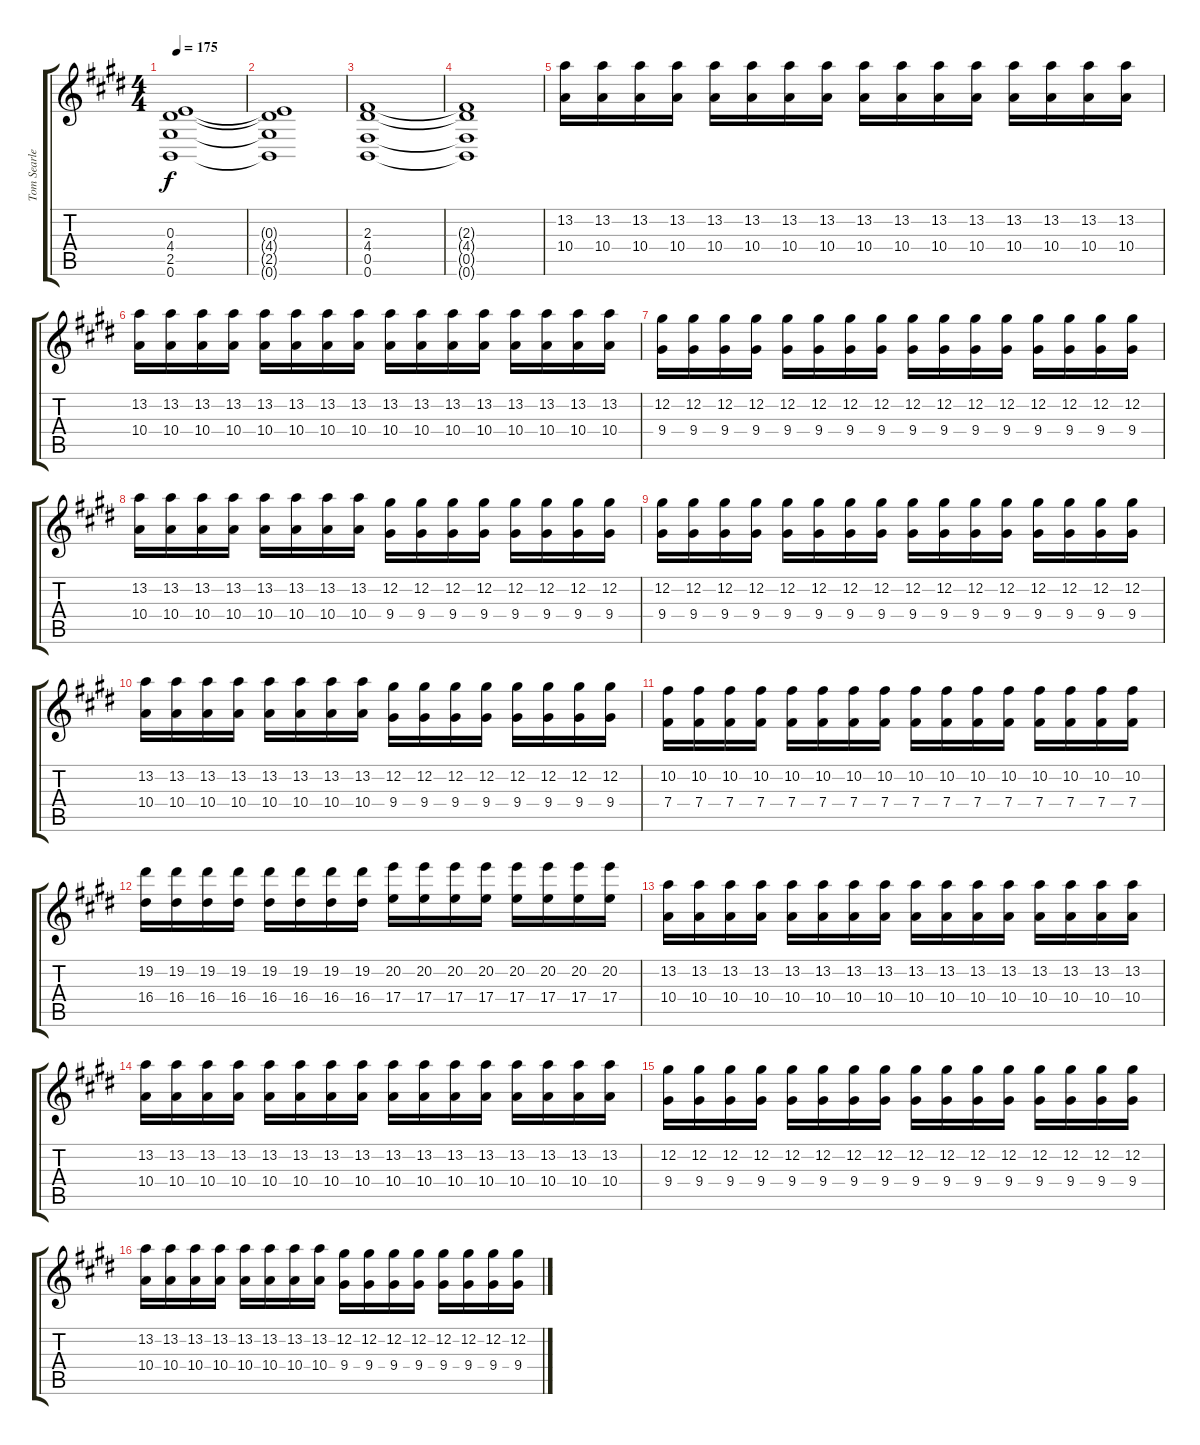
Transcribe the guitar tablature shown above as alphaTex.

\track ("Tom Searle (Left)" "Tom Searle") {instrument distortionguitar}
\staff {score tabs}
\tuning (Db4 Ab3 E3 B2 Gb2 B1) {hide}
\ts (4 4)
\tempo 175
\clef g2
\ks e
(0.3 4.4 2.5 0.6).1{dy f} |
(0.3{t} 4.4{t} 2.5{t} 0.6{t}).1 |
(2.3 4.4 0.5 0.6).1 |
(2.3{t} 4.4{t} 0.5{t} 0.6{t}).1 |
(13.2 10.4).16 (13.2 10.4).16 (13.2 10.4).16 (13.2 10.4).16 (13.2 10.4).16 (13.2 10.4).16 (13.2 10.4).16 (13.2 10.4).16 (13.2 10.4).16 (13.2 10.4).16 (13.2 10.4).16 (13.2 10.4).16 (13.2 10.4).16 (13.2 10.4).16 (13.2 10.4).16 (13.2 10.4).16 |
(13.2 10.4).16 (13.2 10.4).16 (13.2 10.4).16 (13.2 10.4).16 (13.2 10.4).16 (13.2 10.4).16 (13.2 10.4).16 (13.2 10.4).16 (13.2 10.4).16 (13.2 10.4).16 (13.2 10.4).16 (13.2 10.4).16 (13.2 10.4).16 (13.2 10.4).16 (13.2 10.4).16 (13.2 10.4).16 |
(12.2 9.4).16 (12.2 9.4).16 (12.2 9.4).16 (12.2 9.4).16 (12.2 9.4).16 (12.2 9.4).16 (12.2 9.4).16 (12.2 9.4).16 (12.2 9.4).16 (12.2 9.4).16 (12.2 9.4).16 (12.2 9.4).16 (12.2 9.4).16 (12.2 9.4).16 (12.2 9.4).16 (12.2 9.4).16 |
(13.2 10.4).16 (13.2 10.4).16 (13.2 10.4).16 (13.2 10.4).16 (13.2 10.4).16 (13.2 10.4).16 (13.2 10.4).16 (13.2 10.4).16 (12.2 9.4).16 (12.2 9.4).16 (12.2 9.4).16 (12.2 9.4).16 (12.2 9.4).16 (12.2 9.4).16 (12.2 9.4).16 (12.2 9.4).16 |
(12.2 9.4).16 (12.2 9.4).16 (12.2 9.4).16 (12.2 9.4).16 (12.2 9.4).16 (12.2 9.4).16 (12.2 9.4).16 (12.2 9.4).16 (12.2 9.4).16 (12.2 9.4).16 (12.2 9.4).16 (12.2 9.4).16 (12.2 9.4).16 (12.2 9.4).16 (12.2 9.4).16 (12.2 9.4).16 |
(13.2 10.4).16 (13.2 10.4).16 (13.2 10.4).16 (13.2 10.4).16 (13.2 10.4).16 (13.2 10.4).16 (13.2 10.4).16 (13.2 10.4).16 (12.2 9.4).16 (12.2 9.4).16 (12.2 9.4).16 (12.2 9.4).16 (12.2 9.4).16 (12.2 9.4).16 (12.2 9.4).16 (12.2 9.4).16 |
(10.2 7.4).16 (10.2 7.4).16 (10.2 7.4).16 (10.2 7.4).16 (10.2 7.4).16 (10.2 7.4).16 (10.2 7.4).16 (10.2 7.4).16 (10.2 7.4).16 (10.2 7.4).16 (10.2 7.4).16 (10.2 7.4).16 (10.2 7.4).16 (10.2 7.4).16 (10.2 7.4).16 (10.2 7.4).16 |
(19.2 16.4).16 (19.2 16.4).16 (19.2 16.4).16 (19.2 16.4).16 (19.2 16.4).16 (19.2 16.4).16 (19.2 16.4).16 (19.2 16.4).16 (20.2 17.4).16 (20.2 17.4).16 (20.2 17.4).16 (20.2 17.4).16 (20.2 17.4).16 (20.2 17.4).16 (20.2 17.4).16 (20.2 17.4).16 |
(13.2 10.4).16 (13.2 10.4).16 (13.2 10.4).16 (13.2 10.4).16 (13.2 10.4).16 (13.2 10.4).16 (13.2 10.4).16 (13.2 10.4).16 (13.2 10.4).16 (13.2 10.4).16 (13.2 10.4).16 (13.2 10.4).16 (13.2 10.4).16 (13.2 10.4).16 (13.2 10.4).16 (13.2 10.4).16 |
(13.2 10.4).16 (13.2 10.4).16 (13.2 10.4).16 (13.2 10.4).16 (13.2 10.4).16 (13.2 10.4).16 (13.2 10.4).16 (13.2 10.4).16 (13.2 10.4).16 (13.2 10.4).16 (13.2 10.4).16 (13.2 10.4).16 (13.2 10.4).16 (13.2 10.4).16 (13.2 10.4).16 (13.2 10.4).16 |
(12.2 9.4).16 (12.2 9.4).16 (12.2 9.4).16 (12.2 9.4).16 (12.2 9.4).16 (12.2 9.4).16 (12.2 9.4).16 (12.2 9.4).16 (12.2 9.4).16 (12.2 9.4).16 (12.2 9.4).16 (12.2 9.4).16 (12.2 9.4).16 (12.2 9.4).16 (12.2 9.4).16 (12.2 9.4).16 |
(13.2 10.4).16 (13.2 10.4).16 (13.2 10.4).16 (13.2 10.4).16 (13.2 10.4).16 (13.2 10.4).16 (13.2 10.4).16 (13.2 10.4).16 (12.2 9.4).16 (12.2 9.4).16 (12.2 9.4).16 (12.2 9.4).16 (12.2 9.4).16 (12.2 9.4).16 (12.2 9.4).16 (12.2 9.4).16
